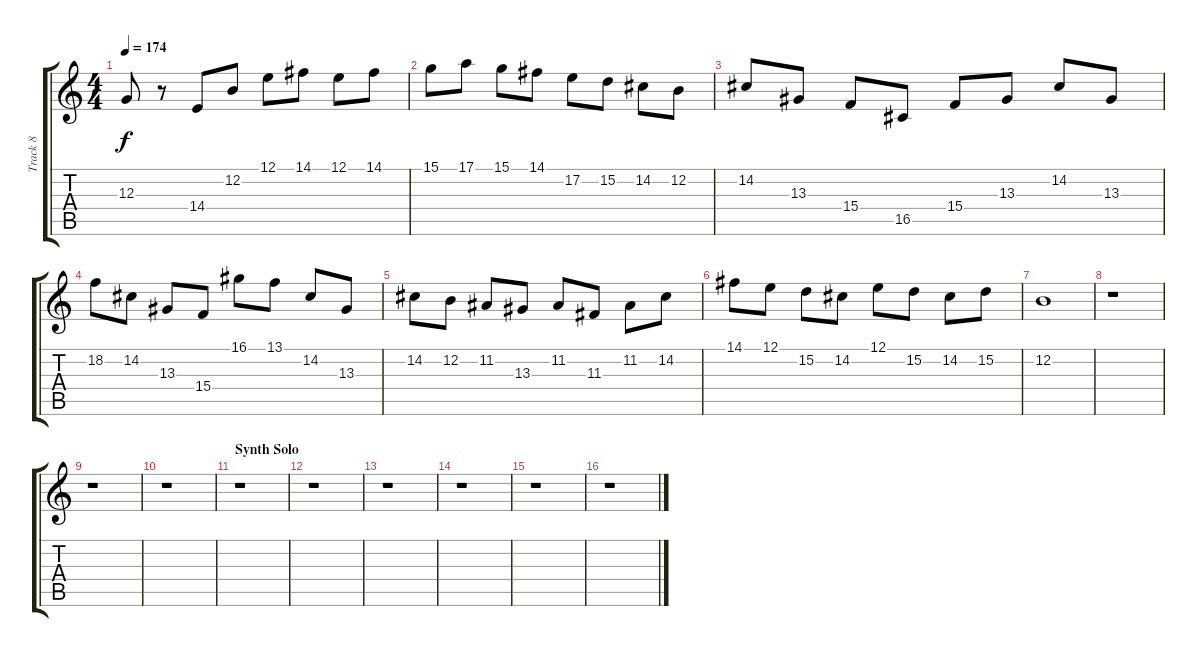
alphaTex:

\track ("Track 8" "Track 8") {instrument flute}
\staff {score tabs}
\tuning (E4 B3 G3 D3 A2 E2) {hide}
\ts (4 4)
\tempo 174
\clef g2
\ks c
12.3.8{dy f} r.8 14.4.8 12.2.8 12.1.8 14.1.8 12.1.8 14.1.8 |
15.1.8 17.1.8 15.1.8 14.1.8 17.2.8 15.2.8 14.2.8 12.2.8 |
14.2.8 13.3.8 15.4.8 16.5.8 15.4.8 13.3.8 14.2.8 13.3.8 |
18.2.8 14.2.8 13.3.8 15.4.8 16.1.8 13.1.8 14.2.8 13.3.8 |
14.2.8 12.2.8 11.2.8 13.3.8 11.2.8 11.3.8 11.2.8 14.2.8 |
14.1.8 12.1.8 15.2.8 14.2.8 12.1.8 15.2.8 14.2.8 15.2.8 |
12.2.1 |
r.1 |
r.1 |
r.1 |
\section ("" "Synth Solo")
r.1 |
r.1 |
r.1 |
r.1 |
r.1 |
r.1
